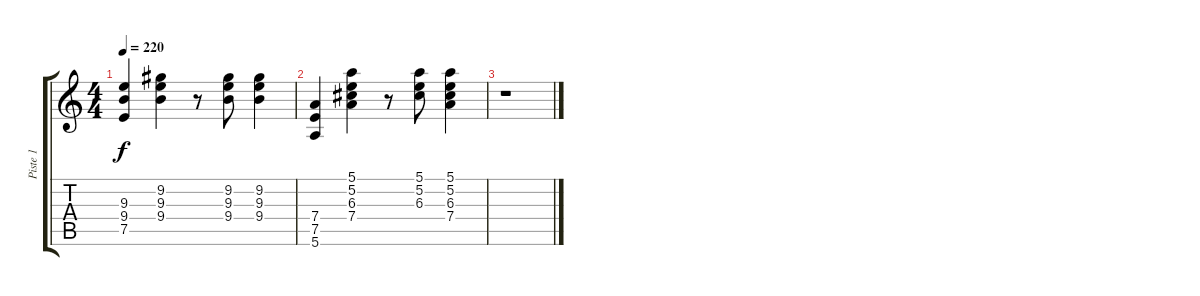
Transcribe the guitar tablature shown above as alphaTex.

\track ("Piste 1" "Piste 1") {instrument acousticguitarnylon}
\staff {score tabs}
\tuning (E4 B3 G3 D3 A2 E2) {hide}
\ts (4 4)
\tempo 220
\clef g2
\ks c
(9.3 9.4 7.5).4{dy f} (9.2 9.3 9.4).4 r.8 (9.2 9.3 9.4).8 (9.2 9.3 9.4).4 |
(7.4 7.5 5.6).4 (5.1 5.2 6.3 7.4).4 r.8 (5.1 5.2 6.3).8 (5.1 5.2 6.3 7.4).4 |
r.1
